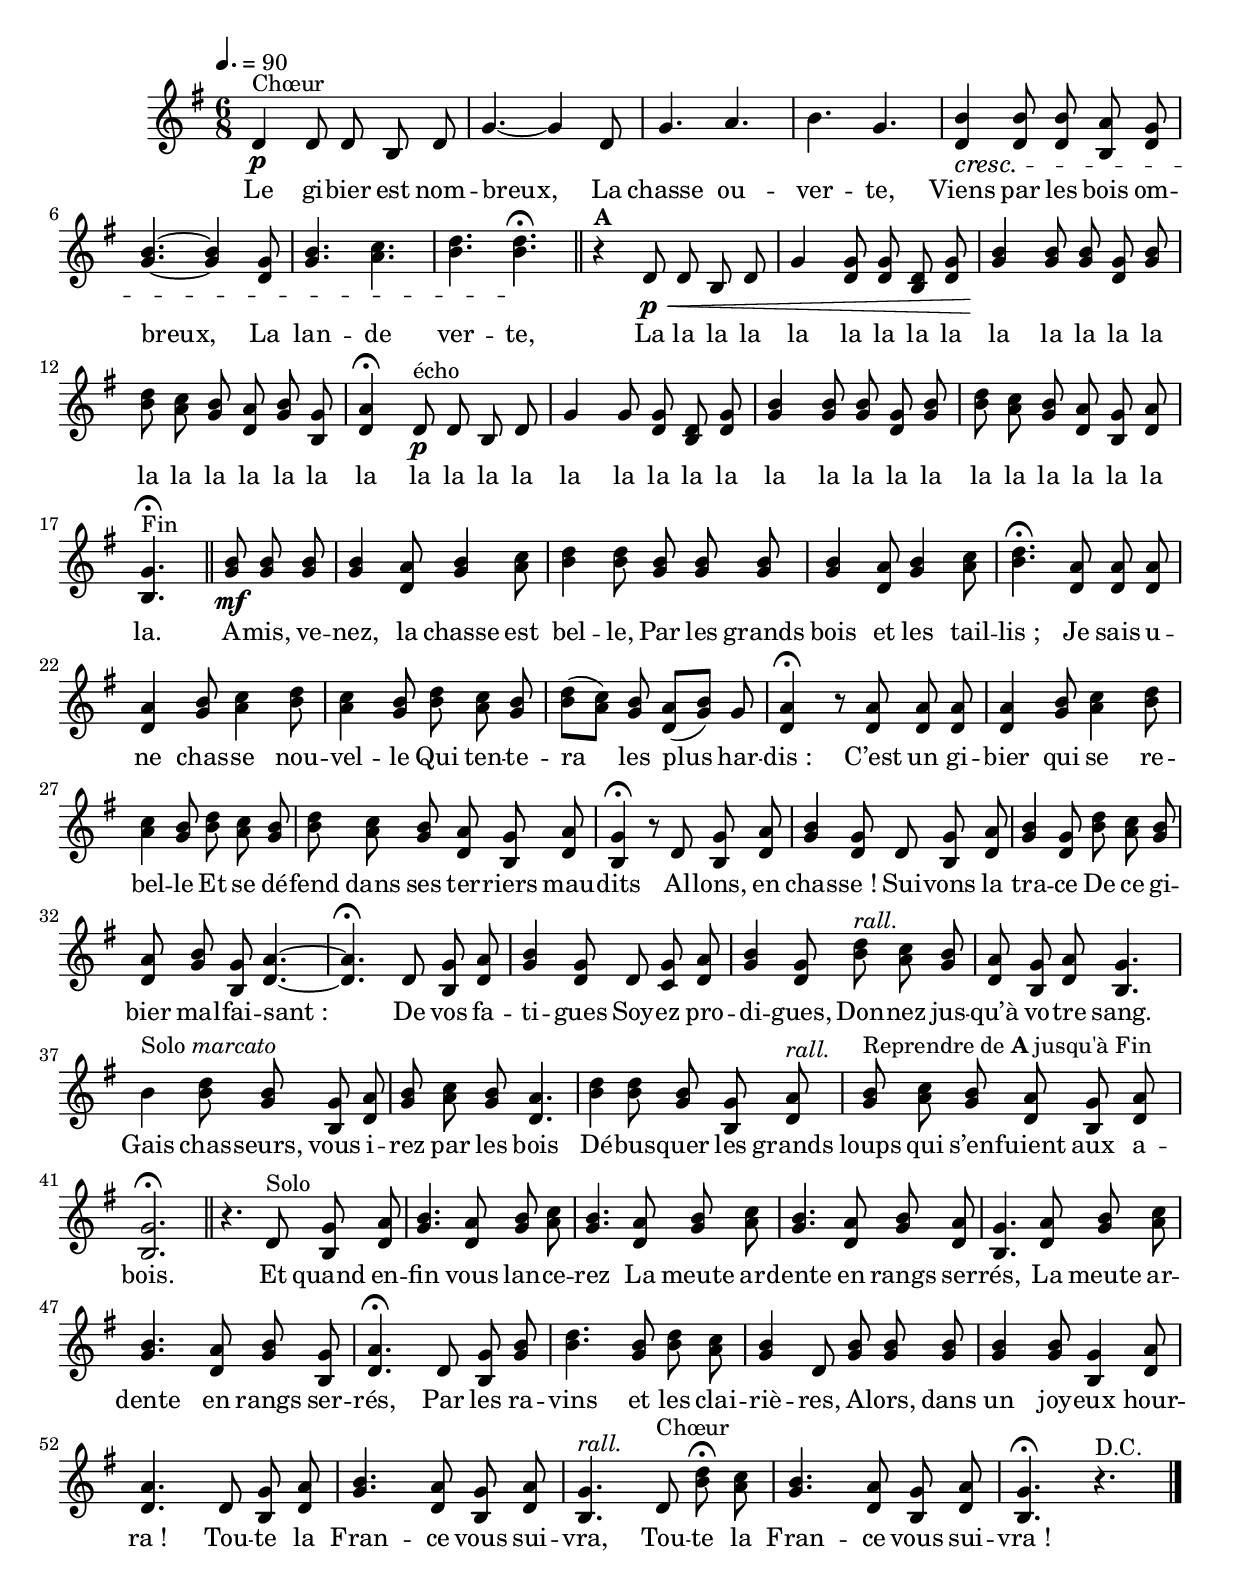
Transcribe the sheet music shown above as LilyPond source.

%Compilation:lilypond .ly
%Apercu:evince .pdf
%Esclaves:timidity -ia .midi
\version "2.12.1"
\include "italiano.ly"

\header {
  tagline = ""
  composer = ""
}                                        

MetriqueArmure = {
  \tempo 4.=90
  \time 6/8
  \key sol \major
}

italique = { \override Score . LyricText #'font-shape = #'italic }

roman = { \override Score . LyricText #'font-shape = #'roman }

MusiqueTheme = \relative do' {
	re4\p^Chœur re8 re si re
	sol4.~ sol4 re8
	sol4. la
	si4. sol
	<< {
		si4\cresc si8 si la sol
		si4.~ si4 sol8
		si4. do
		re4. re\fermata\!
	} {
		re,4 re8 re si re
		sol4.~ sol4 re8
		sol4. la
		si4. si
	} >>
	\bar "||"
	r4^\markup{\bold A} re,8\p\< re si re
	sol4 << {
		sol8 sol re sol
		si4\! si8 si sol si
		re8 do si la si sol
		la4\fermata
	} {
		re,8 re si re
		sol4 sol8 sol re sol
		si8 la sol re sol si,
		re4
	} >>
	re8\p^écho re si re
	sol4 sol8 << {
		sol8 re sol
		si4 si8 si sol si
		re8 do si la sol la
		sol4.\fermata^Fin
	} {
		re8 si re
		sol4 sol8 sol re sol
		si8 la sol re si re
		si4.
	} >>
	\bar "||"
	
	<< {
		si'8\mf si si
		si4 la8 si4 do8
		re4 re8 si si si
		si4 la8 si4 do8
		re4.\fermata la8 la la
		la4 si8 do4 re8
		do4 si8 re do si
		re8[( do]) si
		la8[( si]) sol
		la4\fermata r8 la8 la la
		la4 si8 do4 re8
		do4 si8 re do si
		re8 do si la sol la
		sol4\fermata r8 re sol la
		si4 sol8 re sol la
		si4 sol8 re' do si
		la8 si sol la4.~
		la4.\fermata re,8 sol la
		si4 sol8 re sol la
		si4 sol8 re'^\markup{\italic rall.} do si
		la8 sol la sol4.
	} {
		sol8 sol sol
		sol4 re8 sol4 la8
		si4 si8 sol sol sol
		sol4 re8 sol4 la8
		si4. re,8 re re
		re4 sol8 la4 si8
		la4 sol8 si la sol
		si8[( la]) sol re[( sol]) s
		re4 r8 re re re
		re4 sol8 la4 si8
		la4 sol8 si la sol
		si8 la sol re si re
		si4 r8 s si re
		sol4 re8 s si re
		sol4 re8 si' la sol
		re8 sol si, re4.~
		re4. s8 si re
		sol4 re8 s do re
		sol4 re8 si' la sol
		re8 si re si4.
	} >>
	<< {
		si'4^\markup{Solo \italic marcato} re8 si sol la
		si8 do si la4.
		re4 re8 si sol la^\markup{\italic rall.}
		si8^\markup{Reprendre de \bold A jusqu'à Fin} do si la sol la
		sol2.\fermata
	} {
		s4 si8 sol si, re
		sol8 la sol re4.
		si'4 si8 sol si, re
		sol8 la sol re si re
		si2.
	} >>
	\bar "||"
	
	r4. re8^Solo << {
		sol8 la
		si4. la8 si do
		si4. la8 si do
		si4. la8 si la
		sol4. la8 si do
		si4. la8 si sol
		la4.\fermata re,8 sol si
		re4. si8 re do
		si4 re,8 si' si si
		si4 si8 sol4 la8
		la4. re,8 sol la
		si4. la8 sol la
		sol4.^\markup{\italic rall.} re8^Chœur re'\fermata do
		si4. la8 sol la
		sol4.\fermata
	} {
		si,8 re
		sol4. re8 sol la
		sol4. re8 sol la
		sol4. re8 sol re
		si4. re8 sol la
		sol4. re8 sol si,
		re4. s8 si sol'
		si4. sol8 si la
		sol4 s8 sol sol sol
		sol4 sol8 si,4 re8
		re4. s8 si re
		sol4. re8 si re
		si4. s8 si' la
		sol4. re8 si re
		si4.
	} >>
	r4.^\markup{D.C.} \bar "|."
}

Paroles = \lyricmode {
	Le gi -- bier est nom -- breux,
	La chasse ou -- ver -- te,
	Viens par les bois om -- breux,
	La lan -- de ver -- te,
	La la la la la
	la la la la la
	la la la la la
	la la la la la la
	la la la la la
	la la la la la
	la la la la la
	la la la la la la.
	
	A -- mis, ve -- nez, la chasse est bel -- le,
	Par les grands bois et les tail -- lis_;
	Je sais u -- ne chas -- se nou -- vel -- le
	Qui ten -- te -- ra les plus har -- dis_:
	C’est un gi -- bier qui se re -- bel -- le
	Et se dé -- fend dans ses ter -- riers mau -- dits
	Al -- lons, en chas -- se_!
	Sui -- vons la tra -- ce
	De ce gi -- bier mal -- fai -- sant_: 
	De vos fa -- ti -- gues
	Soy -- ez pro -- di -- gues, 
	Don -- nez jus -- qu’à vo -- tre sang.
	Gais chas -- seurs, vous i -- rez par les bois
	Dé -- bus -- quer les grands loups qui s’en -- fuient aux a -- bois.
	
	Et quand en -- fin vous lan -- ce -- rez
	La meute ar -- dente en rangs ser -- rés,
	La meute ar -- dente en rangs ser -- rés,
	Par les ra -- vins et les clai -- riè -- res,
	A -- lors, dans un joy -- eux hour -- ra_!
	Tou -- te la Fran -- ce vous sui -- vra,
	Tou -- te la Fran -- ce vous sui -- vra_!
}

\score{
    \new Staff <<
      \set Staff.midiInstrument = "french horn"
      \new Voice = "theme" {
	\override Score.PaperColumn #'keep-inside-line = ##t
	\autoBeamOff
	\MetriqueArmure
	\MusiqueTheme
      }
      \new Lyrics \lyricsto theme {
	\Paroles
      }                       
    >>
\layout{}
\midi{}
}
